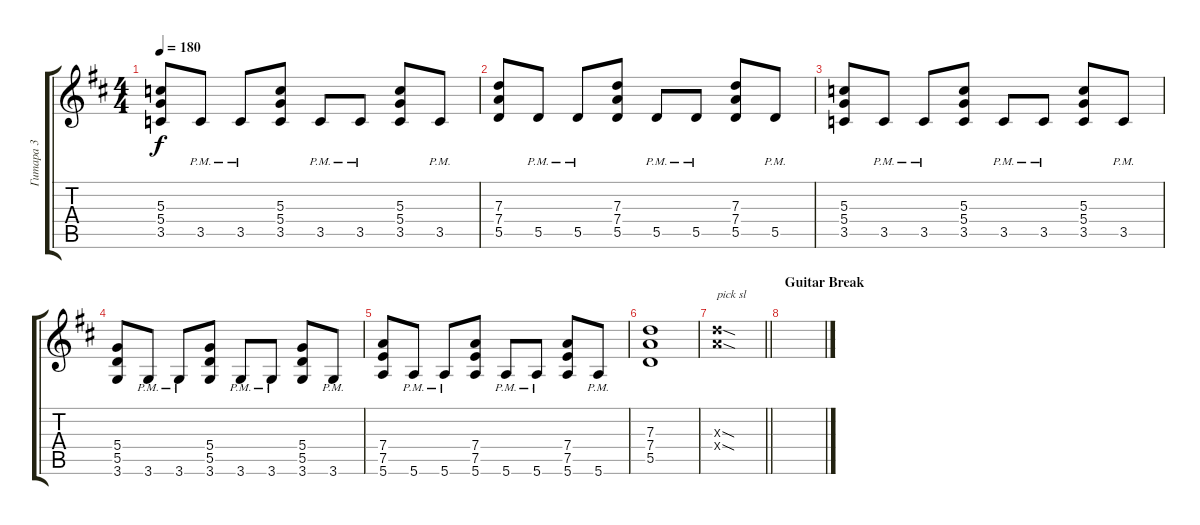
\track ("Гитара 3" "Гитара 3") {instrument distortionguitar}
\staff {score tabs}
\tuning (E4 B3 G3 D3 A2 E2) {hide}
\ts (4 4)
\tempo 180
\clef g2
\ks bminor
(5.3 5.4 3.5).8{dy f} 3.5{pm}.8 3.5{pm}.8 (5.3 5.4 3.5).8 3.5{pm}.8 3.5{pm}.8 (5.3 5.4 3.5).8 3.5{pm}.8 |
(7.3 7.4 5.5).8 5.5{pm}.8 5.5{pm}.8 (7.3 7.4 5.5).8 5.5{pm}.8 5.5{pm}.8 (7.3 7.4 5.5).8 5.5{pm}.8 |
(5.3 5.4 3.5).8 3.5{pm}.8 3.5{pm}.8 (5.3 5.4 3.5).8 3.5{pm}.8 3.5{pm}.8 (5.3 5.4 3.5).8 3.5{pm}.8 |
(5.4 5.5 3.6).8 3.6{pm}.8 3.6{pm}.8 (5.4 5.5 3.6).8 3.6{pm}.8 3.6{pm}.8 (5.4 5.5 3.6).8 3.6{pm}.8 |
(7.4 7.5 5.6).8 5.6{pm}.8 5.6{pm}.8 (7.4 7.5 5.6).8 5.6{pm}.8 5.6{pm}.8 (7.4 7.5 5.6).8 5.6{pm}.8 |
(7.3 7.4 5.5).1 |
\barLineRight lightlight
(7.3{sod x} 7.4{sod x}).1{txt "pick sl"} |
\section ("" "Guitar Break")
